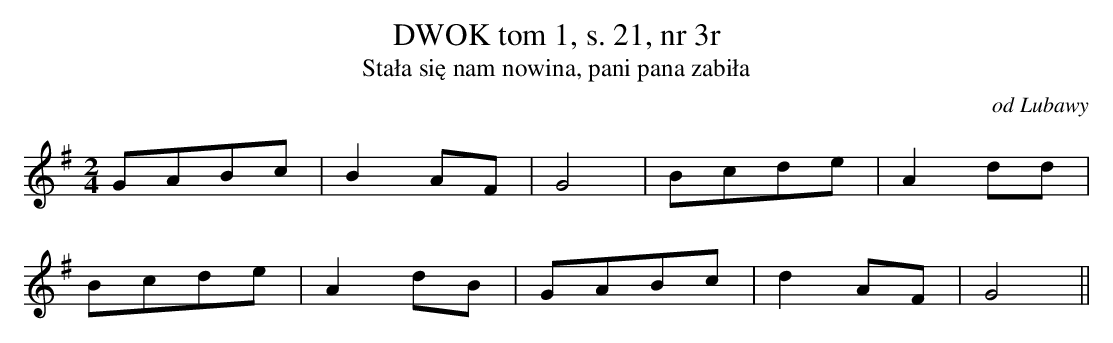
X:1
T:DWOK tom 1, s. 21, nr 3r
T:Stała się nam nowina, pani pana zabiła
O:od Lubawy
M:2/4
L:1/8
K:G
GABc | B2AF | G4 |Bcde | A2dd |
 Bcde | A2dB |GABc | d2AF | G4||
